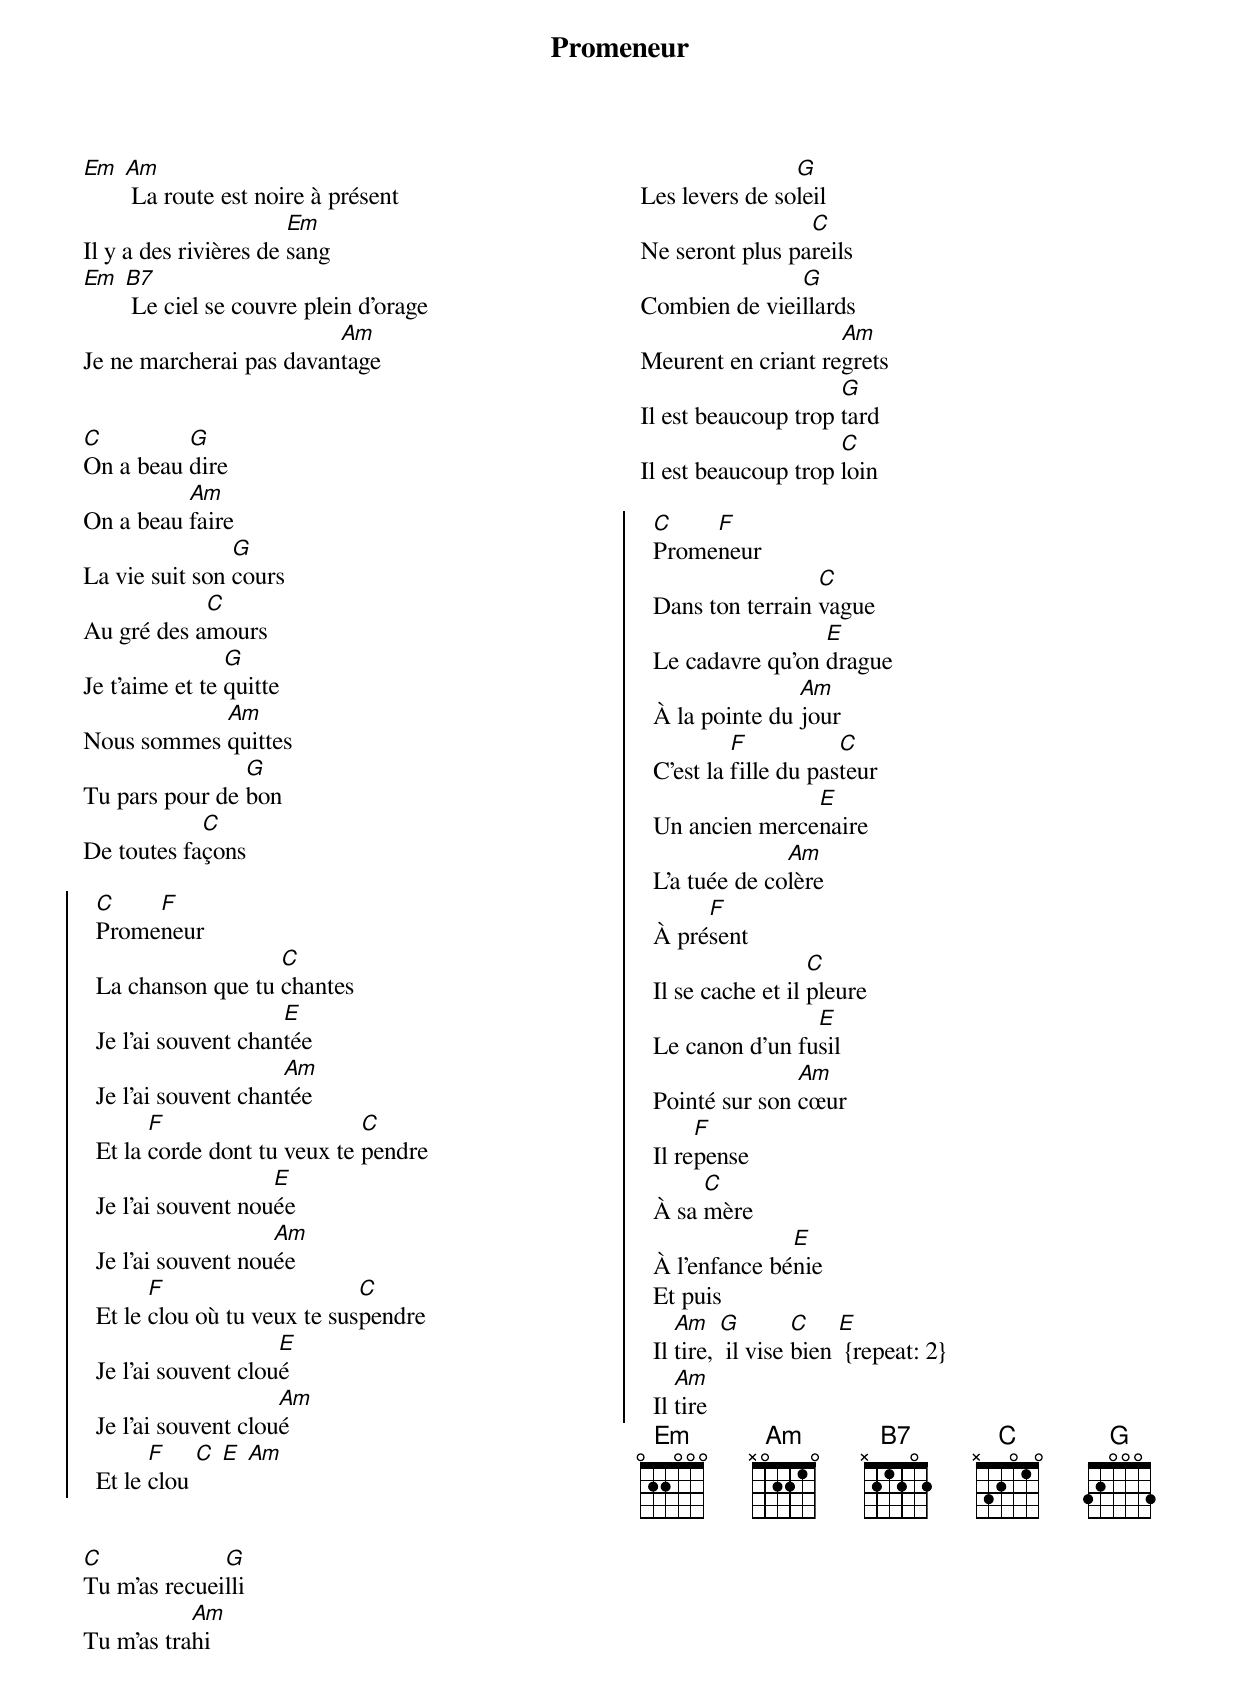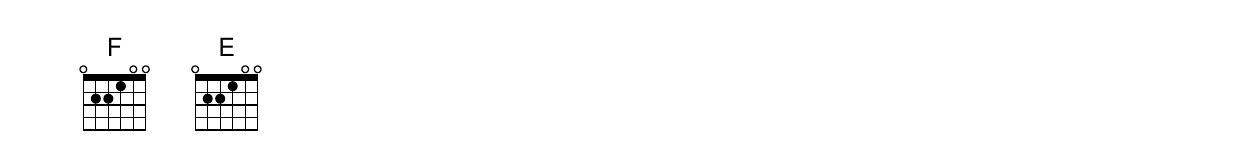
{title: Promeneur}
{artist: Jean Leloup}
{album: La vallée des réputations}
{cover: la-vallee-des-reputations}
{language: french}
{columns: 2}
{define: Em frets 0 2 2 0 0 0}
{define: Am frets X 0 2 2 1 0}
{define: B7 frets X 2 1 2 0 2}
{define: C frets X 3 2 0 1 0}
{define: G frets 3 2 0 0 0 3}
{define: F base-fret 1 frets 0 2 2 1 0 0}
{define: E frets 0 2 2 1 0 0}


[Em] [Am] La route est noire à présent
Il y a des rivières de [Em]sang
[Em] [B7] Le ciel se couvre plein d'orage
Je ne marcherai pas davan[Am]tage


[C]On a beau [G]dire
On a beau [Am]faire
La vie suit son [G]cours
Au gré des a[C]mours
Je t'aime et te [G]quitte
Nous sommes [Am]quittes
Tu pars pour de [G]bon
De toutes fa[C]çons

{start_of_chorus}
  [C]Prome[F]neur
  La chanson que tu [C]chantes
  Je l'ai souvent chan[E]tée
  Je l'ai souvent chan[Am]tée
  Et la [F]corde dont tu veux te [C]pendre
  Je l'ai souvent nou[E]ée
  Je l'ai souvent nou[Am]ée
  Et le [F]clou où tu veux te sus[C]pendre
  Je l'ai souvent clou[E]é
  Je l'ai souvent clou[Am]é
  Et le [F]clou [C] [E] [Am]
{end_of_chorus}


[C]Tu m'as recuei[G]lli
Tu m'as tra[Am]hi
Les levers de so[G]leil
Ne seront plus pa[C]reils
Combien de viei[G]llards
Meurent en criant re[Am]grets
Il est beaucoup trop [G]tard
Il est beaucoup trop [C]loin

{start_of_chorus}
  [C]Prome[F]neur
  Dans ton terrain [C]vague
  Le cadavre qu'on [E]drague
  À la pointe du [Am]jour
  C'est la [F]fille du pas[C]teur
  Un ancien merce[E]naire
  L'a tuée de co[Am]lère
  À pré[F]sent
  Il se cache et il [C]pleure
  Le canon d'un fu[E]sil
  Pointé sur son [Am]cœur
  Il re[F]pense
  À sa [C]mère
  À l'enfance bé[E]nie
  Et puis
  Il [Am]tire, [G] il vise [C]bien [E] {repeat: 2}
  Il [Am]tire
{end_of_chorus}
